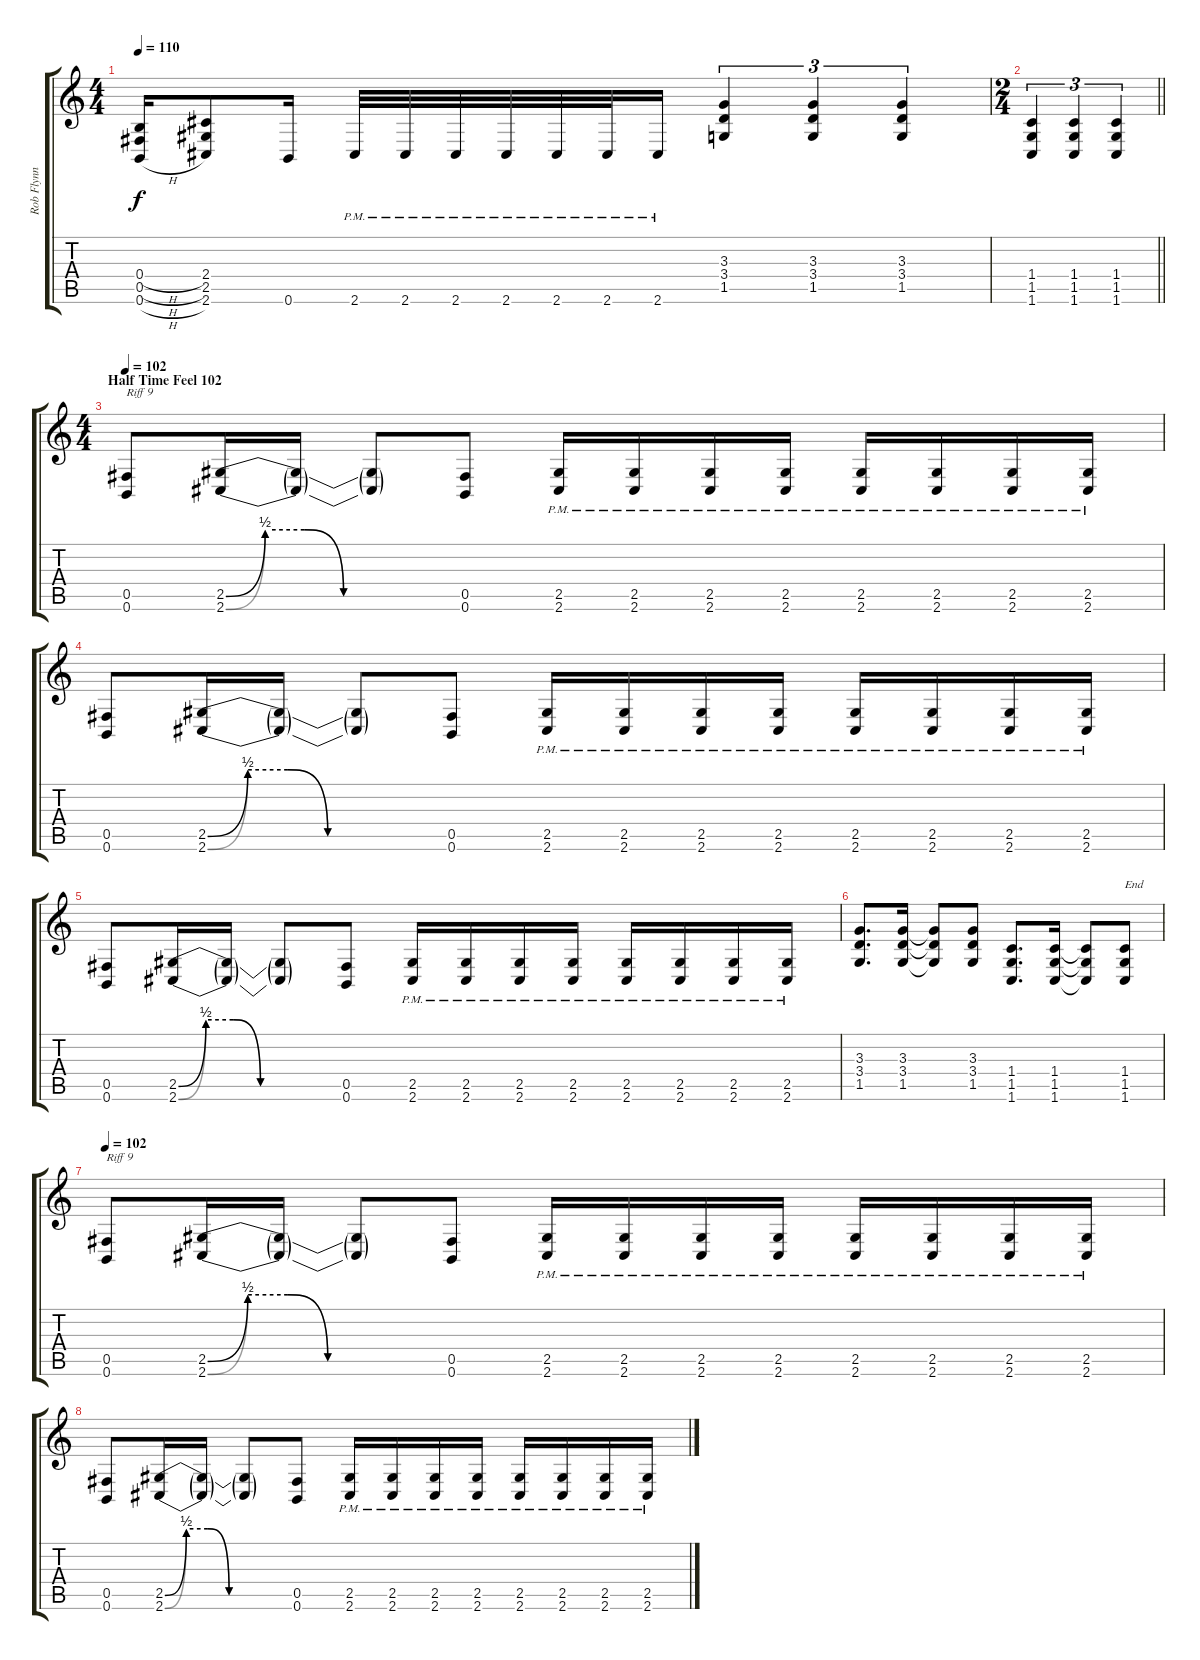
\track ("Rob Flynn" "Rob Flynn") {instrument overdrivenguitar}
\staff {score tabs}
\tuning (Db4 Ab3 E3 B2 Gb2 B1) {hide}
\ts (4 4)
\tempo 110
\clef g2
\ks c
(0.4{h} 0.5{h} 0.6{h}).16{dy f} (2.4 2.5 2.6).8 0.6.16 2.6{pm}.32 2.6{pm}.32 2.6{pm}.32 2.6{pm}.32 2.6{pm}.32 2.6{pm}.32 2.6{pm}.16 (3.3 3.4 1.5).4{tu (3 2)} (3.3 3.4 1.5).4{tu (3 2)} (3.3 3.4 1.5).4{tu (3 2)} |
\ts (2 4)
\barLineRight lightlight
(1.4 1.5 1.6).4{tu (3 2)} (1.4 1.5 1.6).4{tu (3 2)} (1.4 1.5 1.6).4{tu (3 2)} |
\ts (4 4)
\section ("" "Half Time Feel 102")
\tempo 102
(0.5 0.6).8{txt "Riff 9"} (2.5{be (custom 0 0 10 2 20 2 30 0 60 0)} 2.6{be (custom 0 0 10 2 20 2 30 0 60 0)}).16 (2.5{t} 2.6{t}).16 (2.5{t} 2.6{t}).8 (0.5 0.6).8 (2.5{pm} 2.6{pm}).16 (2.5{pm} 2.6{pm}).16 (2.5{pm} 2.6{pm}).16 (2.5{pm} 2.6{pm}).16 (2.5{pm} 2.6{pm}).16 (2.5{pm} 2.6{pm}).16 (2.5{pm} 2.6{pm}).16 (2.5{pm} 2.6{pm}).16 |
(0.5 0.6).8 (2.5{be (custom 0 0 10 2 20 2 30 0 60 0)} 2.6{be (custom 0 0 10 2 20 2 30 0 60 0)}).16 (2.5{t} 2.6{t}).16 (2.5{t} 2.6{t}).8 (0.5 0.6).8 (2.5{pm} 2.6{pm}).16 (2.5{pm} 2.6{pm}).16 (2.5{pm} 2.6{pm}).16 (2.5{pm} 2.6{pm}).16 (2.5{pm} 2.6{pm}).16 (2.5{pm} 2.6{pm}).16 (2.5{pm} 2.6{pm}).16 (2.5{pm} 2.6{pm}).16 |
(0.5 0.6).8 (2.5{be (custom 0 0 10 2 20 2 30 0 60 0)} 2.6{be (custom 0 0 10 2 20 2 30 0 60 0)}).16 (2.5{t} 2.6{t}).16 (2.5{t} 2.6{t}).8 (0.5 0.6).8 (2.5{pm} 2.6{pm}).16 (2.5{pm} 2.6{pm}).16 (2.5{pm} 2.6{pm}).16 (2.5{pm} 2.6{pm}).16 (2.5{pm} 2.6{pm}).16 (2.5{pm} 2.6{pm}).16 (2.5{pm} 2.6{pm}).16 (2.5{pm} 2.6{pm}).16 |
(3.3 3.4 1.5).8{d} (3.3 3.4 1.5).16 (3.3{t} 3.4{t} 1.5{t}).8 (3.3 3.4 1.5).8 (1.4 1.5 1.6).8{d} (1.4 1.5 1.6).16 (1.4{t} 1.5{t} 1.6{t}).8 (1.4 1.5 1.6).8{txt "End"} |
\tempo 102
(0.5 0.6).8{txt "Riff 9"} (2.5{be (custom 0 0 10 2 20 2 30 0 60 0)} 2.6{be (custom 0 0 10 2 20 2 30 0 60 0)}).16 (2.5{t} 2.6{t}).16 (2.5{t} 2.6{t}).8 (0.5 0.6).8 (2.5{pm} 2.6{pm}).16 (2.5{pm} 2.6{pm}).16 (2.5{pm} 2.6{pm}).16 (2.5{pm} 2.6{pm}).16 (2.5{pm} 2.6{pm}).16 (2.5{pm} 2.6{pm}).16 (2.5{pm} 2.6{pm}).16 (2.5{pm} 2.6{pm}).16 |
(0.5 0.6).8 (2.5{be (custom 0 0 10 2 20 2 30 0 60 0)} 2.6{be (custom 0 0 10 2 20 2 30 0 60 0)}).16 (2.5{t} 2.6{t}).16 (2.5{t} 2.6{t}).8 (0.5 0.6).8 (2.5{pm} 2.6{pm}).16 (2.5{pm} 2.6{pm}).16 (2.5{pm} 2.6{pm}).16 (2.5{pm} 2.6{pm}).16 (2.5{pm} 2.6{pm}).16 (2.5{pm} 2.6{pm}).16 (2.5{pm} 2.6{pm}).16 (2.5{pm} 2.6{pm}).16
